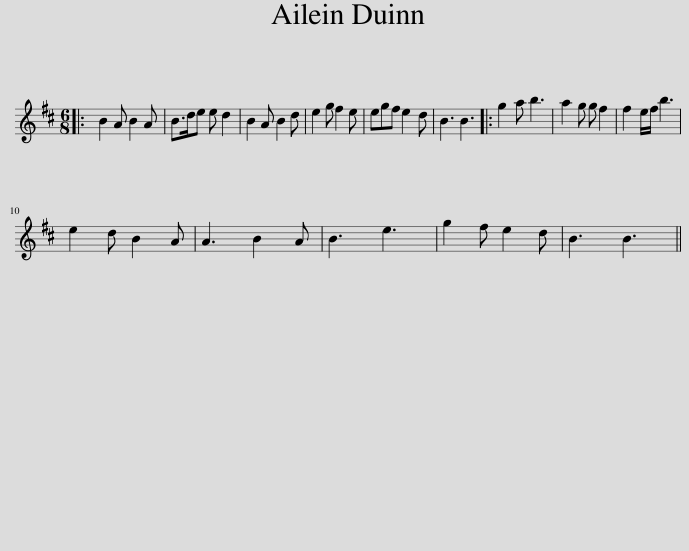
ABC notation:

X:1
L:1/8
M:6/8
I:linebreak $
K:Bmin
V:1 treble
V:1
|: B2 A B2 A | B>de e d2 | B2 A B2 d | e2 g f2 e | egf e2 d | %5
 B3 B3 |: g2 a b3 | a2 g g f2 | f2 e/f/ b3 |$ e2 d B2 A | %10
 A3 B2 A | B3 e3 | g2 f e2 d | B3 B3 || %14
